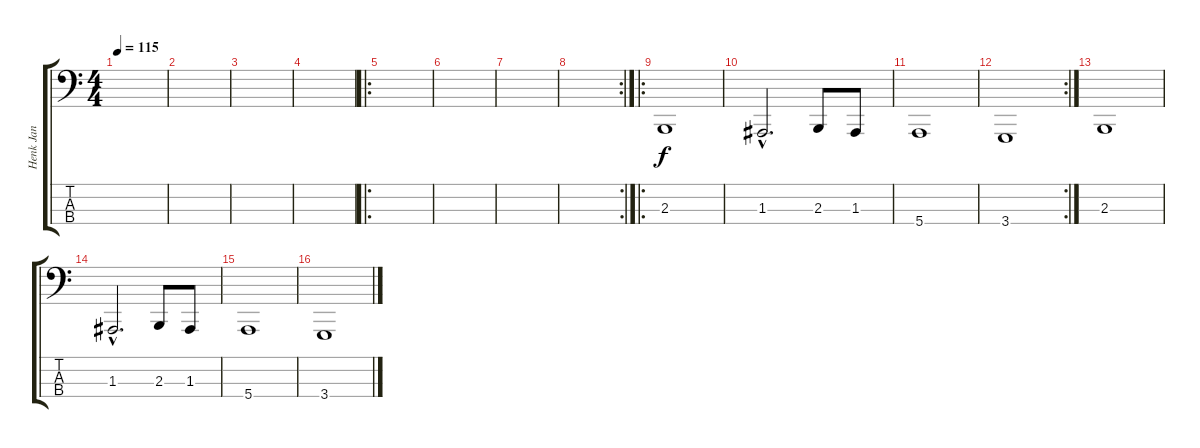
\track ("Henk Jan" "Henk Jan") {instrument lead2sawtooth}
\staff {score tabs}
\tuning (G2 D2 A1 E1) {hide}
\ts (4 4)
\tempo 115
\clef f4
\ks c
|
|
|
|
\ro
|
|
|
\rc 2
|
\ro
2.3.1 |
1.3{hac}.2{d} 2.3.8 1.3.8 |
5.4.1 |
\rc 2
3.4.1 |
2.3.1 |
1.3{hac}.2{d} 2.3.8 1.3.8 |
5.4.1 |
3.4.1
